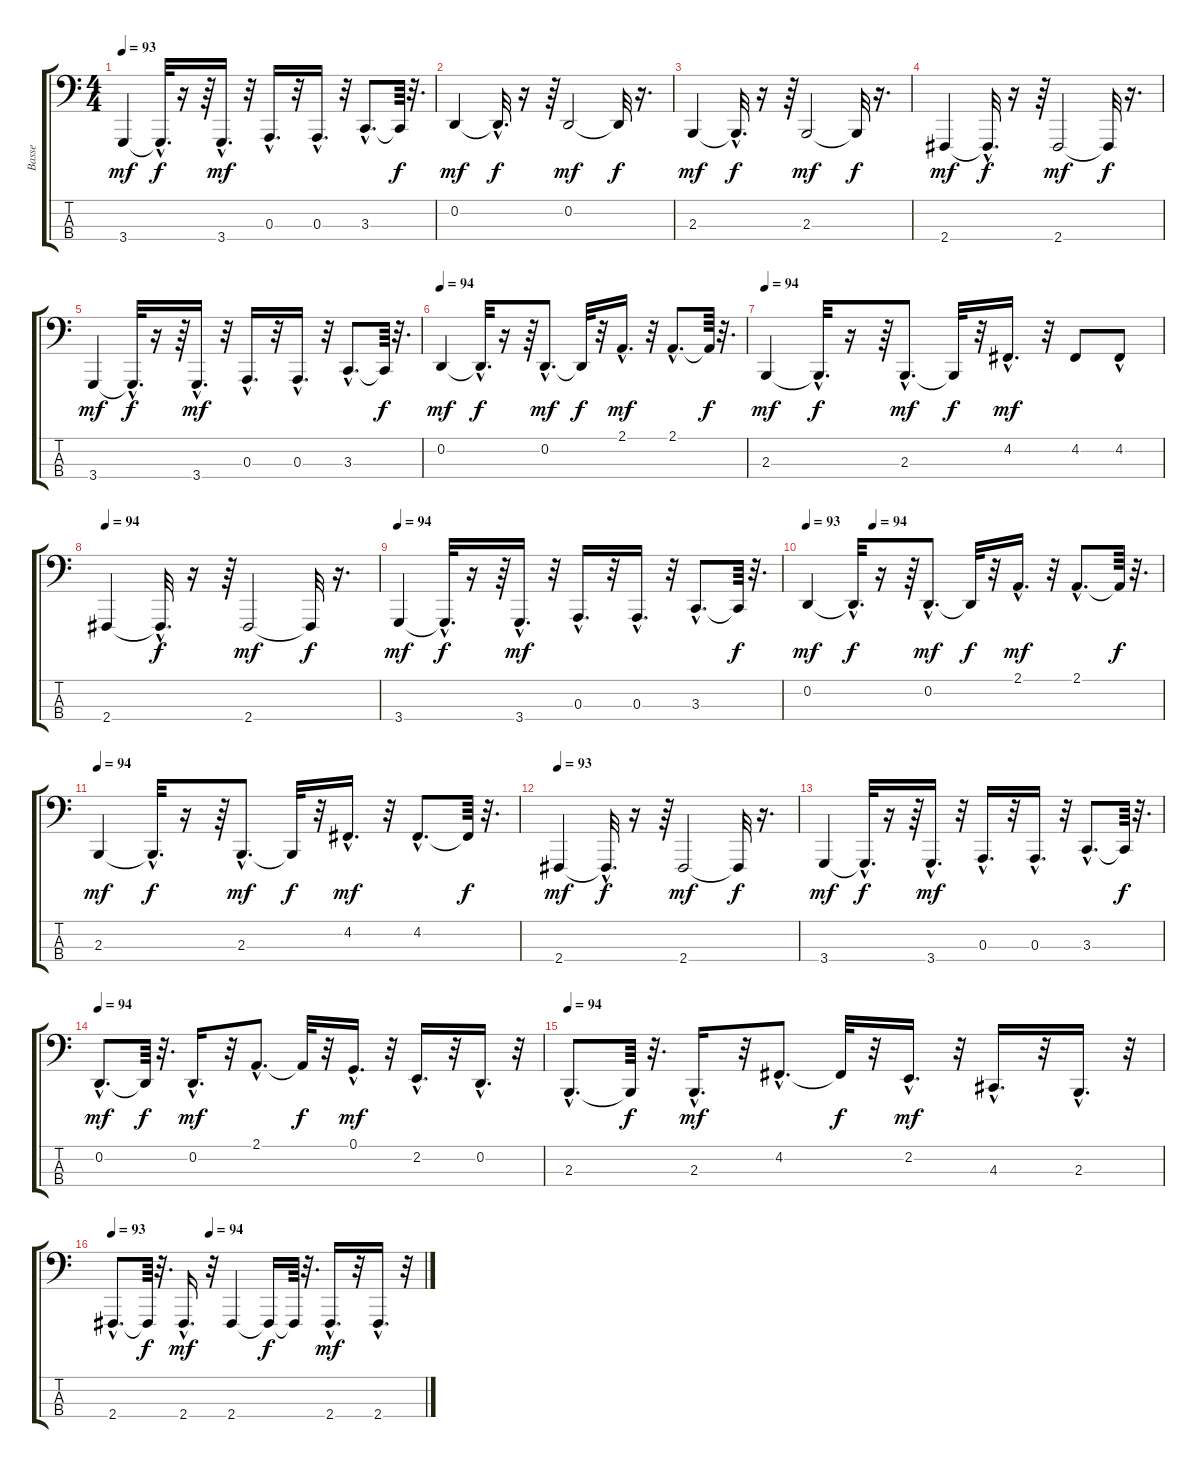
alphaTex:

\track ("Basse" "Basse") {instrument woodblock}
\staff {score tabs}
\tuning (G2 D2 A1 E1) {hide}
\ts (4 4)
\tempo 93
\clef f4
\ks c
3.4.4{dy mf} 3.4{hac t}.32{d dy f} r.16 r.64 3.4{hac}.16{d dy mf} r.32 0.3{hac}.16{d} r.32 0.3{hac}.16{d} r.32 3.3{hac}.8{d} 3.3{t}.64{dy f} r.32{d} |
0.2.4{dy mf} 0.2{hac t}.32{d dy f} r.16 r.64 0.2.2{dy mf} 0.2{t}.32{dy f} r.16{d} |
2.3.4{dy mf} 2.3{hac t}.32{d dy f} r.16 r.64 2.3.2{dy mf} 2.3{t}.32{dy f} r.16{d} |
2.4.4{dy mf} 2.4{hac t}.32{d dy f} r.16 r.64 2.4.2{dy mf} 2.4{t}.32{dy f} r.16{d} |
3.4.4{dy mf} 3.4{hac t}.32{d dy f} r.16 r.64 3.4{hac}.16{d dy mf} r.32 0.3{hac}.16{d} r.32 0.3{hac}.16{d} r.32 3.3{hac}.8{d} 3.3{t}.64{dy f} r.32{d} |
\tempo 94
0.2.4{dy mf} 0.2{hac t}.32{d dy f} r.16 r.64 0.2{hac}.8{d dy mf} 0.2{t}.32{dy f} r.32 2.1{hac}.16{d dy mf} r.32 2.1{hac}.8{d} 2.1{t}.64{dy f} r.32{d} |
\tempo 94
2.3.4{dy mf} 2.3{hac t}.32{d dy f} r.16 r.64 2.3{hac}.8{d dy mf} 2.3{t}.32{dy f} r.32 4.2{hac}.16{d dy mf} r.32 4.2.8 4.2{hac}.8 |
\tempo 94
2.4.4 2.4{hac t}.32{d dy f} r.16 r.64 2.4.2{dy mf} 2.4{t}.32{dy f} r.16{d} |
\tempo 94
3.4.4{dy mf} 3.4{hac t}.32{d dy f} r.16 r.64 3.4{hac}.16{d dy mf} r.32 0.3{hac}.16{d} r.32 0.3{hac}.16{d} r.32 3.3{hac}.8{d} 3.3{t}.64{dy f} r.32{d} |
\tempo 93
\tempo (94 0.1875)
0.2.4{dy mf} 0.2{hac t}.32{d dy f} r.16 r.64 0.2{hac}.8{d dy mf} 0.2{t}.32{dy f} r.32 2.1{hac}.16{d dy mf} r.32 2.1{hac}.8{d} 2.1{t}.64{dy f} r.32{d} |
\tempo 94
2.3.4{dy mf} 2.3{hac t}.32{d dy f} r.16 r.64 2.3{hac}.8{d dy mf} 2.3{t}.32{dy f} r.32 4.2{hac}.16{d dy mf} r.32 4.2{hac}.8{d} 4.2{t}.64{dy f} r.32{d} |
\tempo 93
2.4.4{dy mf} 2.4{hac t}.32{d dy f} r.16 r.64 2.4.2{dy mf} 2.4{t}.32{dy f} r.16{d} |
3.4.4{dy mf} 3.4{hac t}.32{d dy f} r.16 r.64 3.4{hac}.16{d dy mf} r.32 0.3{hac}.16{d} r.32 0.3{hac}.16{d} r.32 3.3{hac}.8{d} 3.3{t}.64{dy f} r.32{d} |
\tempo 94
0.2{hac}.8{d dy mf} 0.2{t}.64{dy f} r.32{d} 0.2{hac}.16{d dy mf} r.32 2.1{hac}.8{d} 2.1{t}.32{dy f} r.32 0.1{hac}.16{d dy mf} r.32 2.2{hac}.16{d} r.32 0.2{hac}.16{d} r.32 |
\tempo 94
2.3{hac}.8{d} 2.3{t}.64{dy f} r.32{d} 2.3{hac}.16{d dy mf} r.32 4.2{hac}.8{d} 4.2{t}.32{dy f} r.32 2.2{hac}.16{d dy mf} r.32 4.3{hac}.16{d} r.32 2.3{hac}.16{d} r.32 |
\tempo 93
\tempo (94 0.3125)
2.4{hac}.8{d} 2.4{t}.64{dy f} r.32{d} 2.4{hac}.16{d dy mf} r.32 2.4.4 2.4{t}.16{dy f} 2.4{t}.64 r.32{d} 2.4{hac}.16{d dy mf} r.32 2.4{hac}.16{d} r.32
